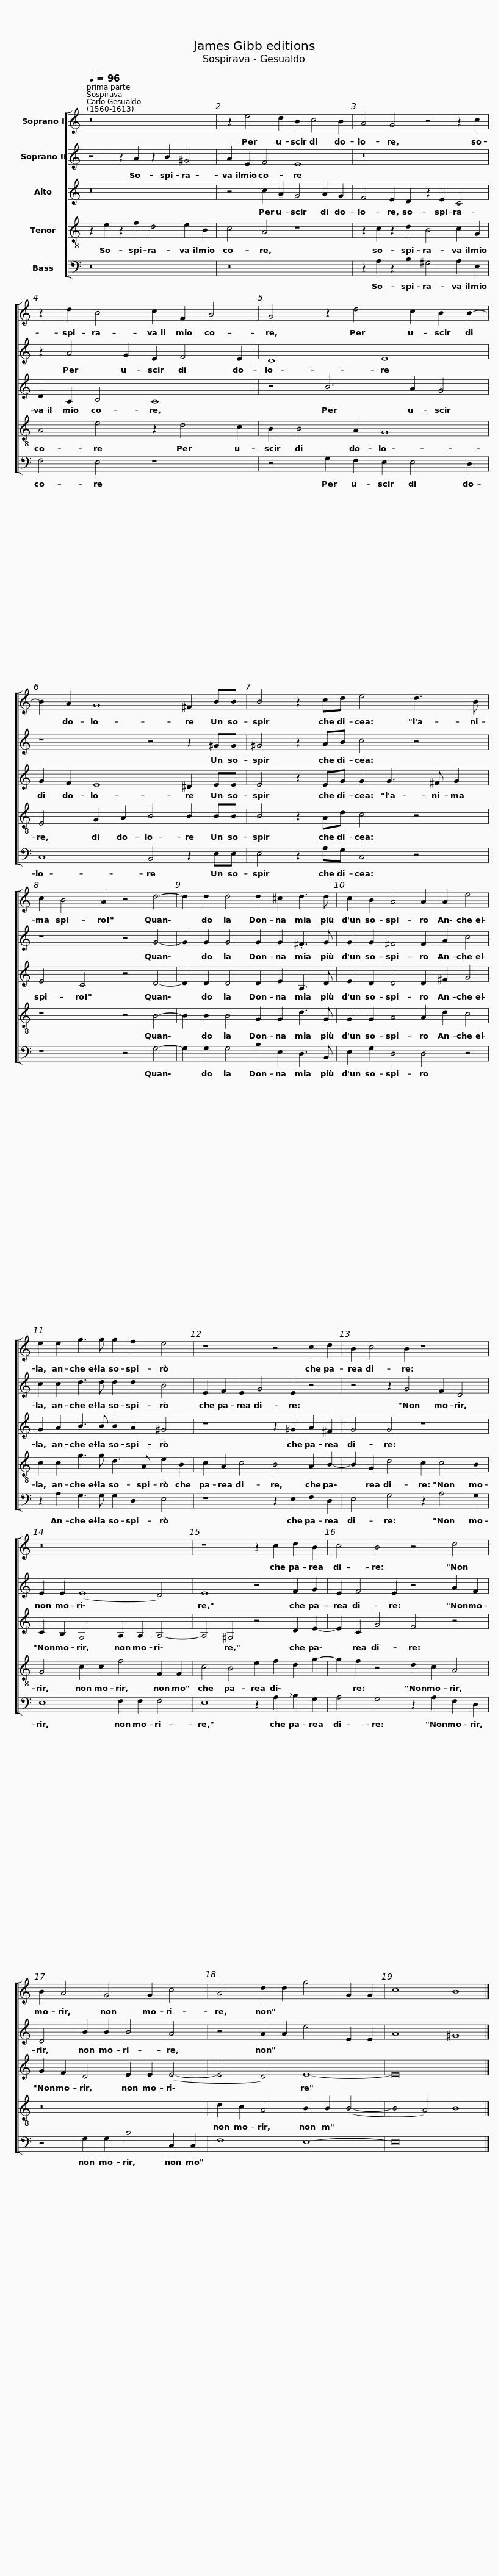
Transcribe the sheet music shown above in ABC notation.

X:1
%%score [ 1 2 3 4 5 ]
L:1/8
Q:1/4=96
M:none
I:linebreak $
K:C
V:1 treble
V:2 treble
V:3 treble
V:4 treble-8
V:5 bass
V:1
 z16 | z2 e4 d2 B2 c4 B2 | A4 G4 z4 z2 c2 |$ z2 d2 B4 c2 F2 A4 | G4 z2 d4 c2 B2 B2- | %5
 B2 A2 G8 ^F2 BB |$ B4 z2 cd e4 d3 B | c2 B4 A2 z4 d4- | d2 d2 d4 d2 ^c2 d3 d |$ c2 B2 A4 A2 A2 e4 | %10
 e2 e2 g3 g g2 f2 e4 | z8 z4 c2 d2 |$ B2 c4 B2 z8 | z16 | z8 z2 c2 d2 B2 |$ %15
 c4 B4 z4 d4 | B2 A4 G4 G2 c4 | A4 d2 d2 g4 G2 G2 |$ c8 B8 |] %19
V:2
 z4 z2 A2 z2 B2 ^G4 | A2 E2 F4 E8 | z16 |$ z2 A4 G2 E2 F4 E2 | D8 E8 | %5
 z8 z4 z2 ^GG |$ ^G4 z2 AB c4 z4 | z8 z4 G4- | G2 G2 G4 G2 G2 .^F3 G |$ G2 G2 ^F4 F2 A2 c4 | %10
 c2 c2 d3 d d2 d2 B4 | E2 F2 E2 G4 E2 z4 |$ z4 z2 G4 F2 D4 | E2 E2 (E8 D4) | E8 z4 F2 G2 |$ %15
 E2 F4 E2 z4 A2 F2 | D4 B2 B2 B4 A4 | z4 A2 A2 e4 E2 E2 |$ A8 ^G8 |] %19
V:3
 z16 | z4 c2 !tenuto!A2 G4 A2 G2 | F4 E2 D2 z2 E2 C4 |$ D2 A,2 B,4 A,8 | z4 B6 A2 G4 | %5
 G2 F2 E8 ^D2 EE |$ E4 z2 EG G2 G3 ^F G2 | E4 C4 z4 D4- | D2 D2 D4 D2 E2 A,3 D |$ E2 D2 D4 D2 ^F2 G4 | %10
 G2 A2 B3 B B2 A2 ^G4 | z8 z2 =G2 A2 ^F2 |$ G4 G4 z8 | C2 B,2 G,4 A,2 A,2 A,4- | A,4 ^G,4 z4 D2 E2- |$ %15
 E2 C2 G4 F4 z4 | G2 F2 D4 E2 E2 (E4- | E4 D4) E8- |$ E16 |] %19
V:4
 z2 e2 z2 f2 d4 e2 B2 | c4 A4 z8 | z2 c2 z2 d2 B4 c2 G2 |$ A4 e4 z2 d4 c2 | B2 B4 A2 G8 | %5
 E4 G2 A2 B4 B2 BB |$ B4 z2 Ad c4 z4 | z8 z4 B4- | B2 B2 B4 G2 G2 d3 G |$ G2 G2 A4 A2 d2 c4 | %10
 c2 c2 g3 g d3 A e2 B2 | c2 A2 c4 B4 A2 B2- |$ B2 G2 d4 c2 c4 B2 | G4 c2 c2 f4 F2 F2 | c4 B4 e2 f2 d2 g2- |$ %15
 g2 f2 z4 d2 c2 A4 | z16 | d2 c2 A4 B2 B2 (B4- |$ B4 A4) B8 |] %19
V:5
 z16 | z16 | z2 A,2 z2 B,2 ^G,4 A,2 E,2 |$ F,4 E,4 z8 | z4 G,2 F,2 E,2 E,4 D,2 | %5
 C,8 B,,4 z2 E,E, |$ E,4 z2 A,G, C,4 z4 | z8 z4 G,4- | G,2 G,2 G,4 B,2 E,2 D,3 B,, |$ E,2 G,2 D,4 D,4 z4 | %10
 z2 A,2 G,3 G, G,2 D,2 E,4 | z8 z2 E,2 F,2 D,2 |$ E,4 G,4 z2 A,4 G,2 | E,8 F,2 F,2 F,4 | E,8 z2 A,2 _B,2 G,2 |$ %15
 A,4 G,4 z2 A,2 F,2 D,2 | z4 G,2 G,2 C4 C,2 C,2 | F,8 E,8- |$ E,16 |] %19
